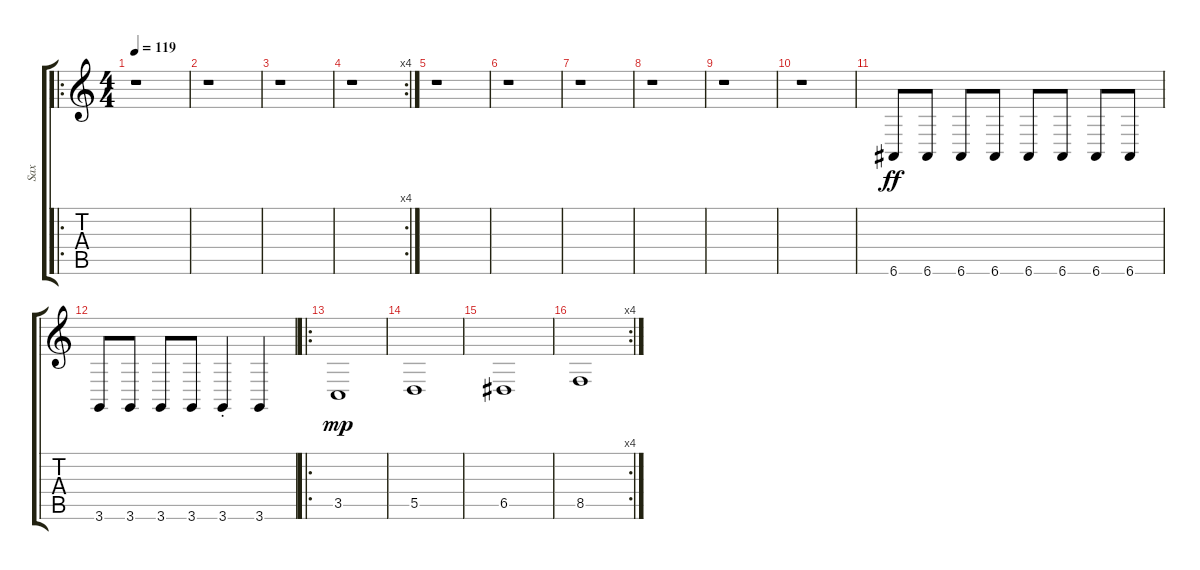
\track ("Sax" "Sax") {instrument tenorsax}
\staff {score tabs}
\tuning (E4 B3 G3 D3 A2 E2) {hide}
\ro
\ts (4 4)
\tempo 119
\clef g2
\ks c
r.1{dy ff instrument tenorsax} |
r.1 |
r.1 |
\rc 4
r.1 |
r.1 |
r.1 |
r.1 |
r.1 |
r.1 |
r.1 |
6.6.8 6.6.8 6.6.8 6.6.8 6.6.8 6.6.8 6.6.8 6.6.8 |
3.6.8 3.6.8 3.6.8 3.6.8 3.6{st}.4 3.6.4 |
\ro
3.5.1{dy mp} |
5.5.1 |
6.5.1 |
\rc 4
8.5.1
